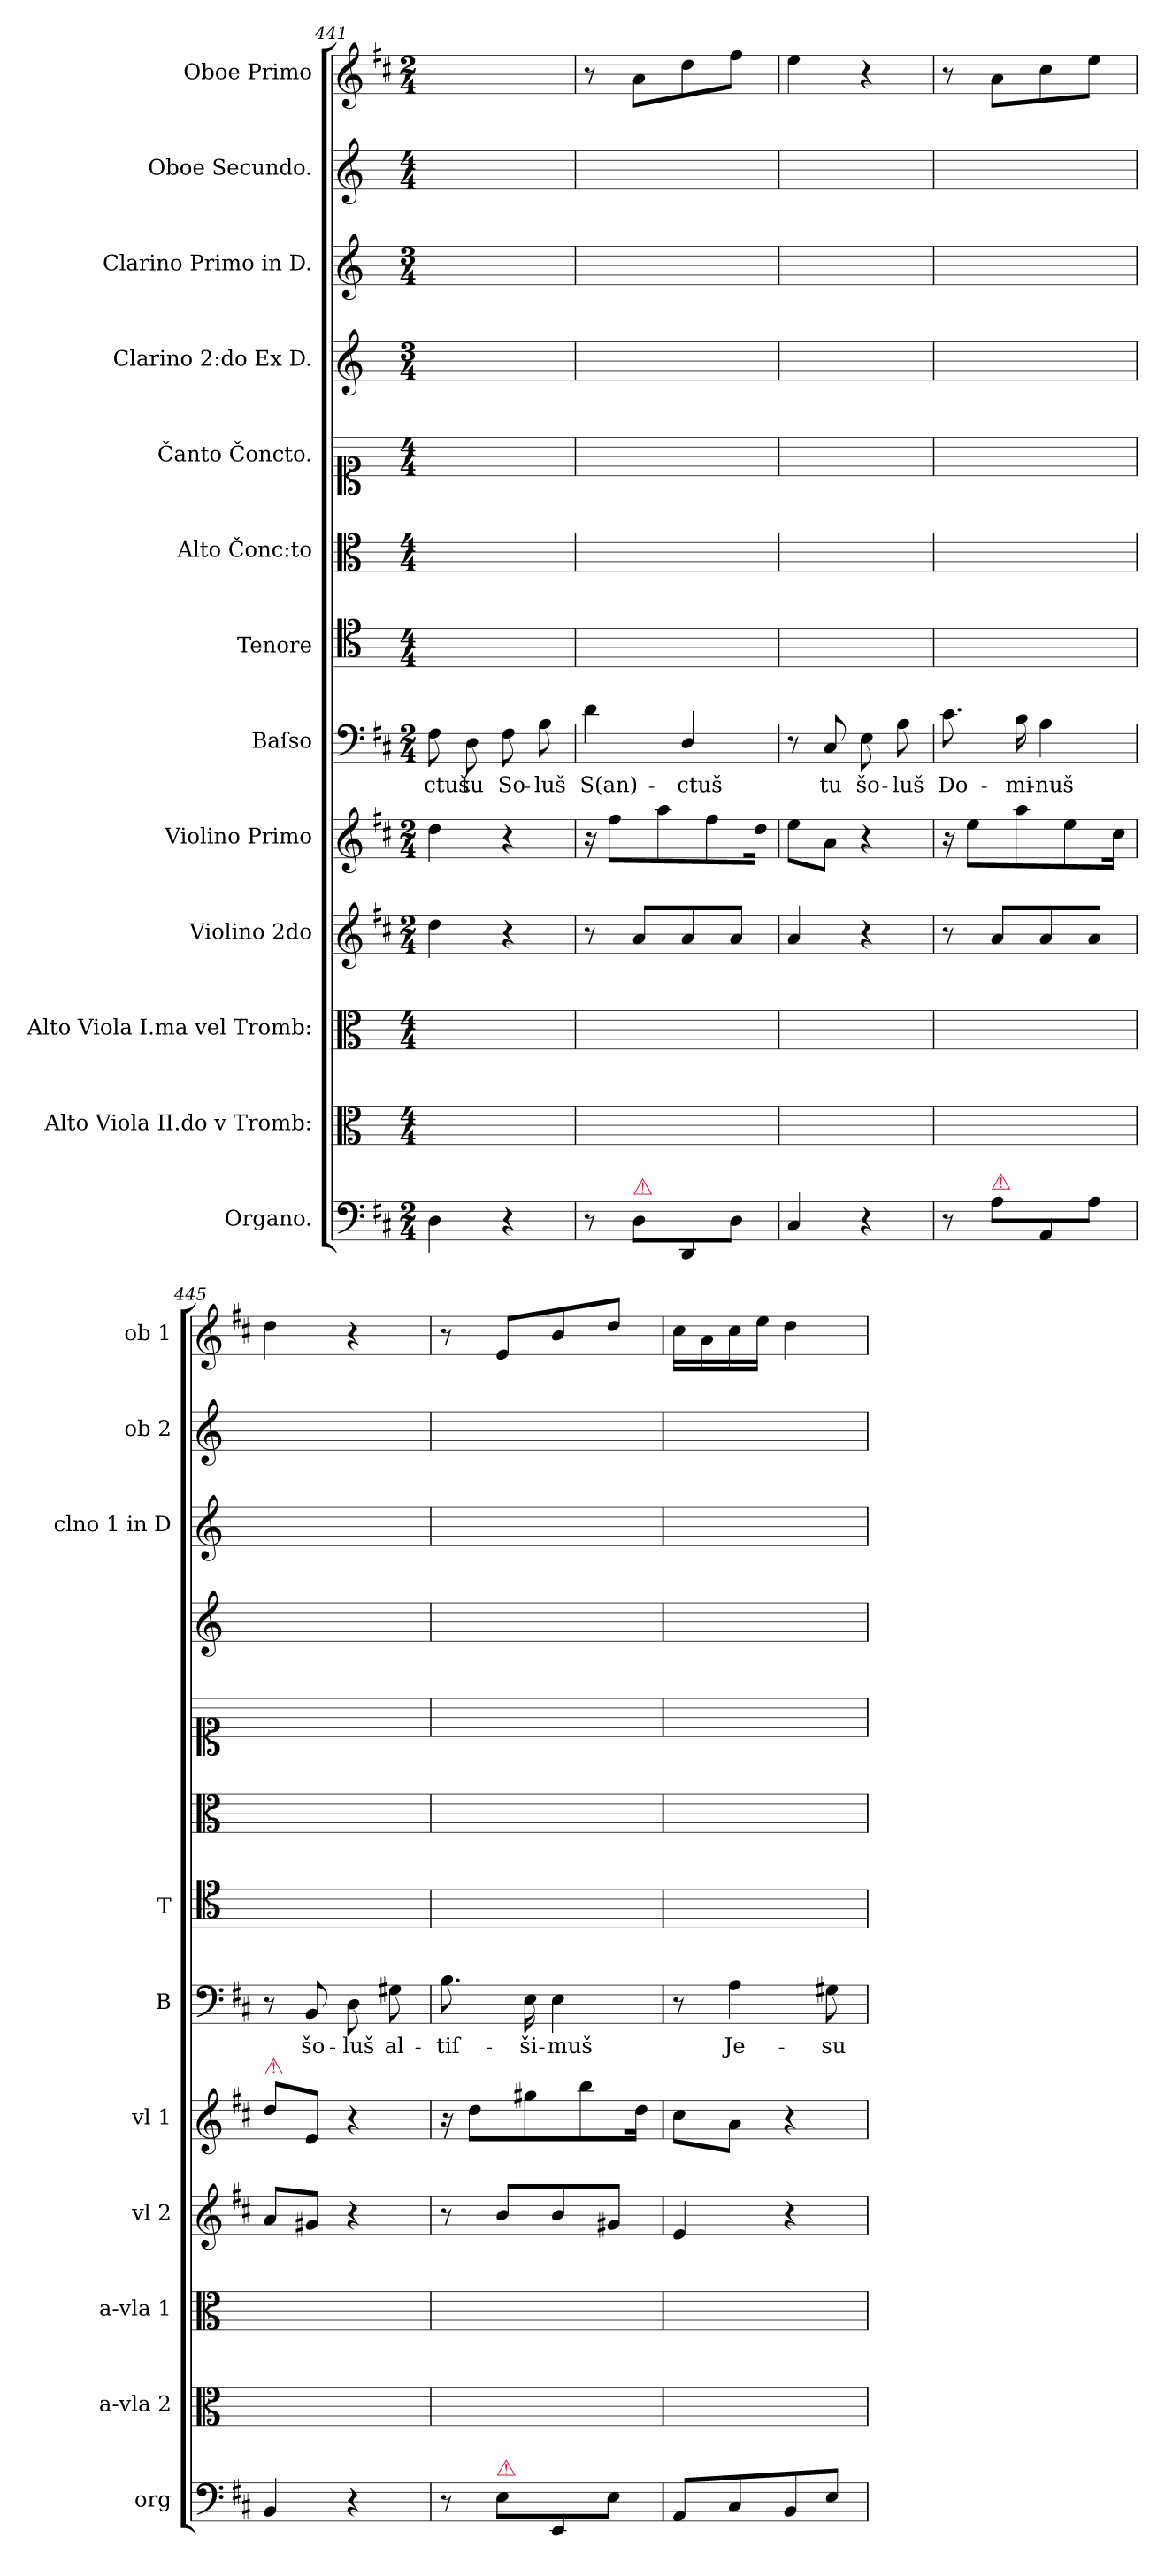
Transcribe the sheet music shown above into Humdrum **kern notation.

**kern	**kern	**kern	**kern	**kern	**kern	**text	**kern	**kern	**kern	**kern	**kern	**kern	**kern
*part13	*part12	*part11	*part10	*part9	*part8	*part8	*part7	*part6	*part5	*part4	*part3	*part2	*part1
*staff13	*staff12	*staff11	*staff10	*staff9	*staff8	*staff8	*staff7	*staff6	*staff5	*staff4	*staff3	*staff2	*staff1
*I"Organo.	*I"Alto Viola II.do v Tromb:	*I"Alto Viola I.ma vel Tromb:	*I"Violino 2do	*I"Violino Primo	*I"Baſso	*	*I"Tenore	*I"Alto Čonc:to	*I"Čanto Čoncto.	*I"Clarino 2:do Ex D.	*I"Clarino Primo in D.	*I"Oboe Secundo.	*I"Oboe Primo
*I'org	*I'a-vla 2	*I'a-vla 1	*I'vl 2	*I'vl 1	*I'B	*	*I'T	*	*	*	*I'clno 1 in D	*I'ob 2	*I'ob 1
*clefF4	*clefC3	*clefC3	*clefG2	*clefG2	*clefF4	*	*clefC4	*clefC3	*clefC1	*clefG2	*clefG2	*clefG2	*clefG2
*	*	*	*	*	*	*	*	*	*	*ITrd-1c-2	*ITrd-1c-2	*	*
*k[f#c#]	*k[]	*k[]	*k[f#c#]	*k[f#c#]	*k[f#c#]	*	*k[]	*k[]	*k[]	*k[f#c#]	*k[f#c#]	*k[]	*k[f#c#]
*M2/4	*M4/4	*M4/4	*M2/4	*M2/4	*M2/4	*	*M4/4	*M4/4	*M4/4	*M3/4	*M3/4	*M4/4	*M2/4
=441	=441	=441	=441	=441	=441	=441	=441	=441	=441	=441	=441	=441	=441
4D\	2ryy	2ryy	4dd\	4dd\	8F#\	-ctuš	2ryy	2ryy	2ryy	2ryy	2ryy	2ryy	2ryy
.	.	.	.	.	8D\	tu	.	.	.	.	.	.	.
4r	.	.	4r	4r	8F#\	So-	.	.	.	.	.	.	.
.	.	.	.	.	8A\	-luš	.	.	.	.	.	.	.
=442	=442	=442	=442	=442	=442	=442	=442	=442	=442	=442	=442	=442	=442
8r	2ryy	2ryy	8r	16r	4d\	S(an)-	2ryy	2ryy	2ryy	2ryy	2ryy	2ryy	8r
.	.	.	.	8ff#\L	.	.	.	.	.	.	.	.	.
!LO:TX:a:color=crimson:t=⚠	!	!	!	!	!	!	!	!	!	!	!	!	!
8D\L	.	.	8a/L	.	.	.	.	.	.	.	.	.	8a\L
.	.	.	.	8aa\	.	.	.	.	.	.	.	.	.
8DD/	.	.	8a/	.	4D/	-ctuš	.	.	.	.	.	.	8dd\
.	.	.	.	8ff#\	.	.	.	.	.	.	.	.	.
8D\J	.	.	8a/J	.	.	.	.	.	.	.	.	.	8ff#\J
.	.	.	.	16dd\Jk	.	.	.	.	.	.	.	.	.
=443	=443	=443	=443	=443	=443	=443	=443	=443	=443	=443	=443	=443	=443
4C#/	2ryy	2ryy	4a/	8ee\L	8r	.	2ryy	2ryy	2ryy	2ryy	2ryy	2ryy	4ee\
.	.	.	.	8a\J	8C#/	tu	.	.	.	.	.	.	.
4r	.	.	4r	4r	8E\	šo-	.	.	.	.	.	.	4r
.	.	.	.	.	8A\	-luš	.	.	.	.	.	.	.
=444	=444	=444	=444	=444	=444	=444	=444	=444	=444	=444	=444	=444	=444
8r	2ryy	2ryy	8r	16r	8.c#\	Do-	2ryy	2ryy	2ryy	2ryy	2ryy	2ryy	8r
.	.	.	.	8ee\L	.	.	.	.	.	.	.	.	.
!LO:TX:a:color=crimson:t=⚠	!	!	!	!	!	!	!	!	!	!	!	!	!
8A\L	.	.	8a/L	.	.	.	.	.	.	.	.	.	8a\L
.	.	.	.	8aa\	16B\	-mi-	.	.	.	.	.	.	.
8AA/	.	.	8a/	.	4A\	-nuš	.	.	.	.	.	.	8cc#\
.	.	.	.	8ee\	.	.	.	.	.	.	.	.	.
8A\J	.	.	8a/J	.	.	.	.	.	.	.	.	.	8ee\J
.	.	.	.	16cc#\Jk	.	.	.	.	.	.	.	.	.
=445	=445	=445	=445	=445	=445	=445	=445	=445	=445	=445	=445	=445	=445
!	!	!	!	!LO:TX:a:color=crimson:t=⚠	!	!	!	!	!	!	!	!	!
4BB/	2ryy	2ryy	8a/L	8dd\L	8r	.	2ryy	2ryy	2ryy	2ryy	2ryy	2ryy	4dd\
.	.	.	8g#X/J	8e/J	8BB/	šo-	.	.	.	.	.	.	.
4r	.	.	4r	4r	8D\	-luš	.	.	.	.	.	.	4r
.	.	.	.	.	8G#X\	al-	.	.	.	.	.	.	.
=446	=446	=446	=446	=446	=446	=446	=446	=446	=446	=446	=446	=446	=446
8r	2ryy	2ryy	8r	16r	8.B\	-tiſ-	2ryy	2ryy	2ryy	2ryy	2ryy	2ryy	8r
.	.	.	.	8dd\L	.	.	.	.	.	.	.	.	.
!LO:TX:a:color=crimson:t=⚠	!	!	!	!	!	!	!	!	!	!	!	!	!
8E\L	.	.	8b/L	.	.	.	.	.	.	.	.	.	8e/L
.	.	.	.	8gg#X\	16E\	-ši-	.	.	.	.	.	.	.
8EE/	.	.	8b/	.	4E\	-muš	.	.	.	.	.	.	8b/
.	.	.	.	8bb\	.	.	.	.	.	.	.	.	.
8E\J	.	.	8g#X/J	.	.	.	.	.	.	.	.	.	8dd/J
.	.	.	.	16dd\Jk	.	.	.	.	.	.	.	.	.
=447	=447	=447	=447	=447	=447	=447	=447	=447	=447	=447	=447	=447	=447
8AA/L	2ryy	2ryy	4e/	8cc#\L	8r	.	2ryy	2ryy	2ryy	2ryy	2ryy	2ryy	16cc#\LL
.	.	.	.	.	.	.	.	.	.	.	.	.	16a\
8C#/	.	.	.	8a\J	4A\	Je-	.	.	.	.	.	.	16cc#\
.	.	.	.	.	.	.	.	.	.	.	.	.	16ee\JJ
8BB/	.	.	4r	4r	.	.	.	.	.	.	.	.	4dd\
8E/J	.	.	.	.	8G#X\	-su	.	.	.	.	.	.	.
=	=	=	=	=	=	=	=	=	=	=	=	=	=
*-	*-	*-	*-	*-	*-	*-	*-	*-	*-	*-	*-	*-	*-
